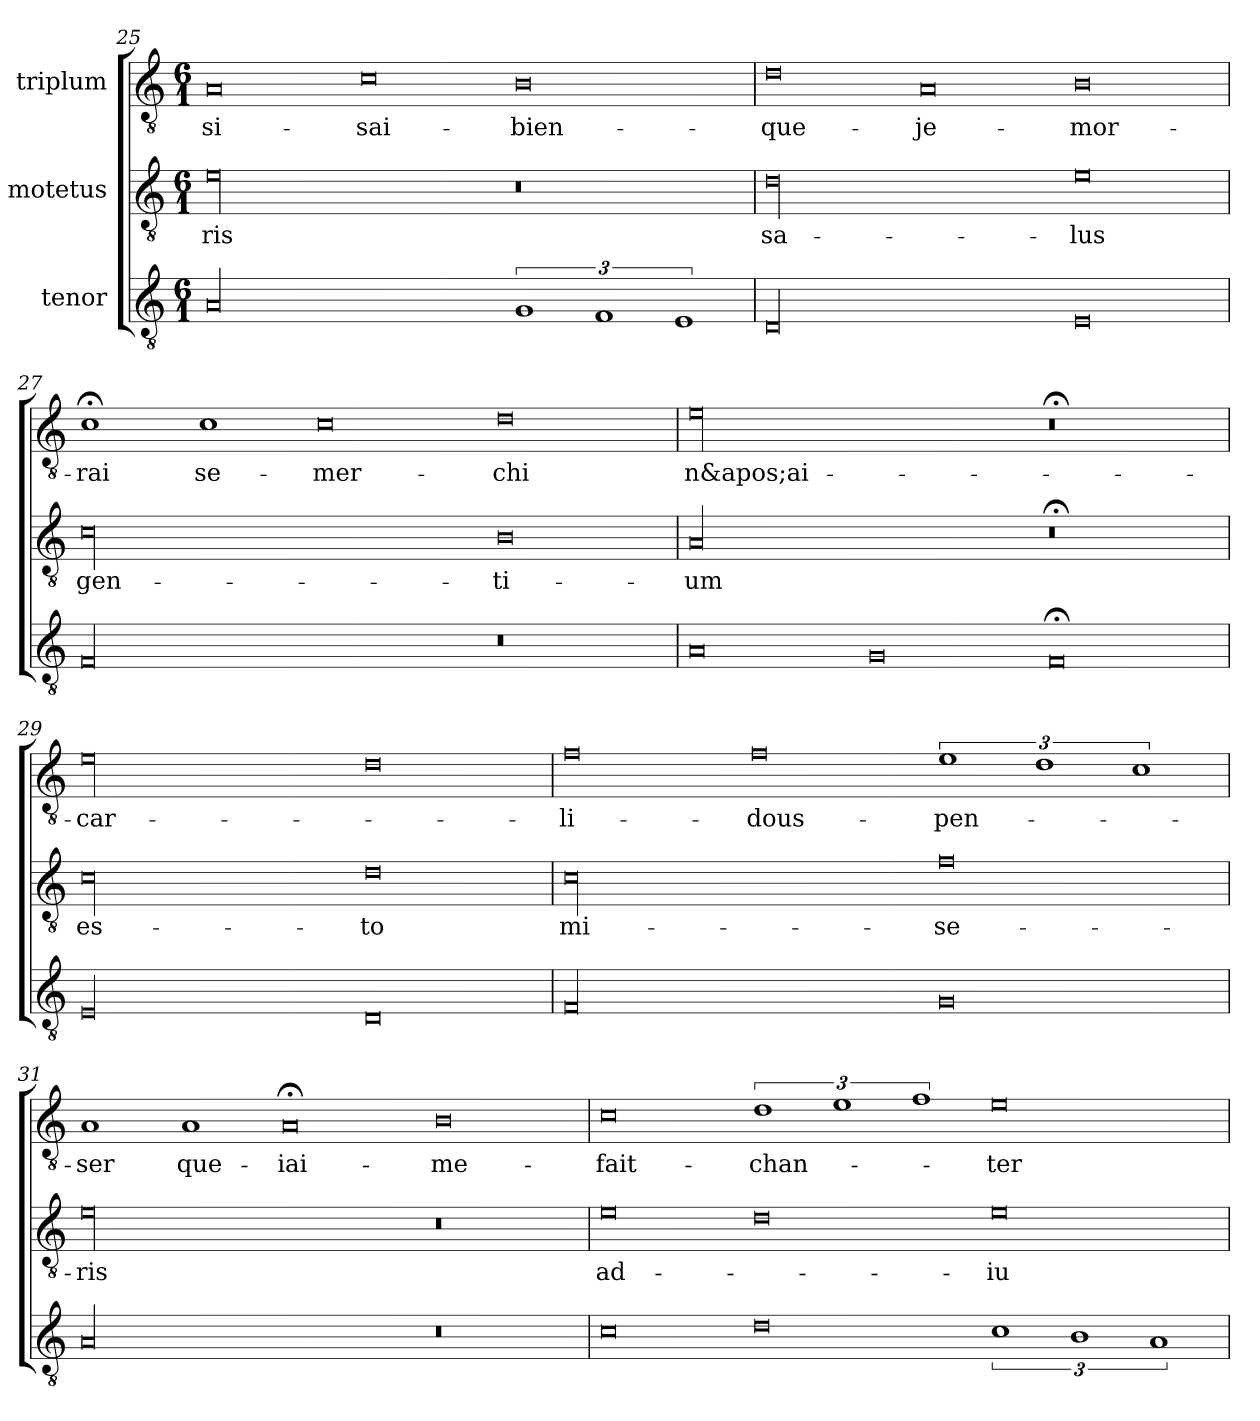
**kern	**kern	**text	**kern	**text
*part3	*part2	*part2	*part1	*part1
*staff3	*staff2	*staff2	*staff1	*staff1
*I"tenor	*I"motetus	*	*I"triplum	*
*clefGv2	*clefGv2	*	*clefGv2	*
*k[]	*k[]	*	*k[]	*
*C:	*C:	*	*C:	*
*M6/1	*M6/1	*	*M6/1	*
=25	=25	=25	=25	=25
00A/	00e\	-ris	0A/	si-
.	.	.	0c\	sai-
3%2G/	0r	.	0B\	bien-
3%2F/	.	.	.	.
3%2E/	.	.	.	.
=26	=26	=26	=26	=26
00D/	00d\	sa-	0d\	que-
.	.	.	0A/	je-
0E/	0e\	-lus	0B\	mor-
!!LO:PB:g=z
=27	=27	=27	=27	=27
00F/	00c\	gen-	1c;<\	-rai
.	.	.	1c\	se-
.	.	.	0c\	mer-
0r	0B\	-ti-	0d\	-chi
=28	=28	=28	=28	=28
0A/	00A/	-um	00e\	n&apos;ai-
0G/	.	.	.	.
0F;</	0r;<	.	0r;<	.
=29	=29	=29	=29	=29
00E/	00c\	es-	00e\	car-
0D/	0d\	-to	0d\	.
=30	=30	=30	=30	=30
00F/	00c\	mi-	0f\	li-
.	.	.	0f\	dous-
0G/	0f\	-se-	3%2e\	pen-
.	.	.	3%2d\	.
.	.	.	3%2c\	.
=31	=31	=31	=31	=31
00A/	00e\	-ris	1A/	-ser
.	.	.	1A/	que-
.	.	.	0A;</	iai-
0r	0r	.	0B\	me-
=32	=32	=32	=32	=32
0c\	0e\	ad-	0c\	fait-
0d\	0d\	.	3%2d\	chan-
.	.	.	3%2e\	.
.	.	.	3%2f\	.
3%2c\	0e\	-iu-	0e\	-ter
3%2B\	.	.	.	.
3%2A/	.	.	.	.
=	=	=	=	=
*-	*-	*-	*-	*-
